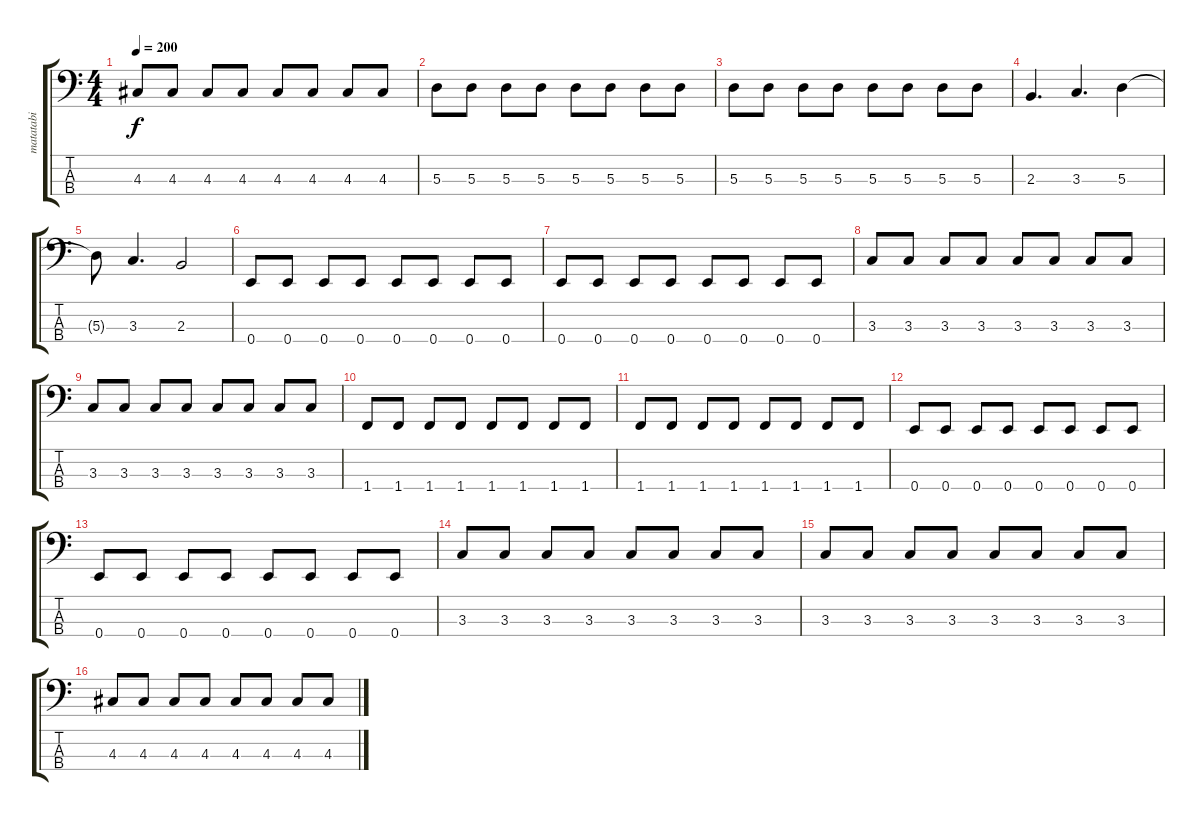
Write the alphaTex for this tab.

\track ("matatabi" "matatabi") {instrument electricbasspick}
\staff {score tabs}
\tuning (G2 D2 A1 E1) {hide}
\ts (4 4)
\tempo 200
\clef f4
\ks c
4.3.8{dy f} 4.3.8 4.3.8 4.3.8 4.3.8 4.3.8 4.3.8 4.3.8 |
5.3.8 5.3.8 5.3.8 5.3.8 5.3.8 5.3.8 5.3.8 5.3.8 |
5.3.8 5.3.8 5.3.8 5.3.8 5.3.8 5.3.8 5.3.8 5.3.8 |
2.3.4{d} 3.3.4{d} 5.3.4 |
5.3{t}.8 3.3.4{d} 2.3.2 |
0.4.8 0.4.8 0.4.8 0.4.8 0.4.8 0.4.8 0.4.8 0.4.8 |
0.4.8 0.4.8 0.4.8 0.4.8 0.4.8 0.4.8 0.4.8 0.4.8 |
3.3.8 3.3.8 3.3.8 3.3.8 3.3.8 3.3.8 3.3.8 3.3.8 |
3.3.8 3.3.8 3.3.8 3.3.8 3.3.8 3.3.8 3.3.8 3.3.8 |
1.4.8 1.4.8 1.4.8 1.4.8 1.4.8 1.4.8 1.4.8 1.4.8 |
1.4.8 1.4.8 1.4.8 1.4.8 1.4.8 1.4.8 1.4.8 1.4.8 |
0.4.8 0.4.8 0.4.8 0.4.8 0.4.8 0.4.8 0.4.8 0.4.8 |
0.4.8 0.4.8 0.4.8 0.4.8 0.4.8 0.4.8 0.4.8 0.4.8 |
3.3.8 3.3.8 3.3.8 3.3.8 3.3.8 3.3.8 3.3.8 3.3.8 |
3.3.8 3.3.8 3.3.8 3.3.8 3.3.8 3.3.8 3.3.8 3.3.8 |
4.3.8 4.3.8 4.3.8 4.3.8 4.3.8 4.3.8 4.3.8 4.3.8
